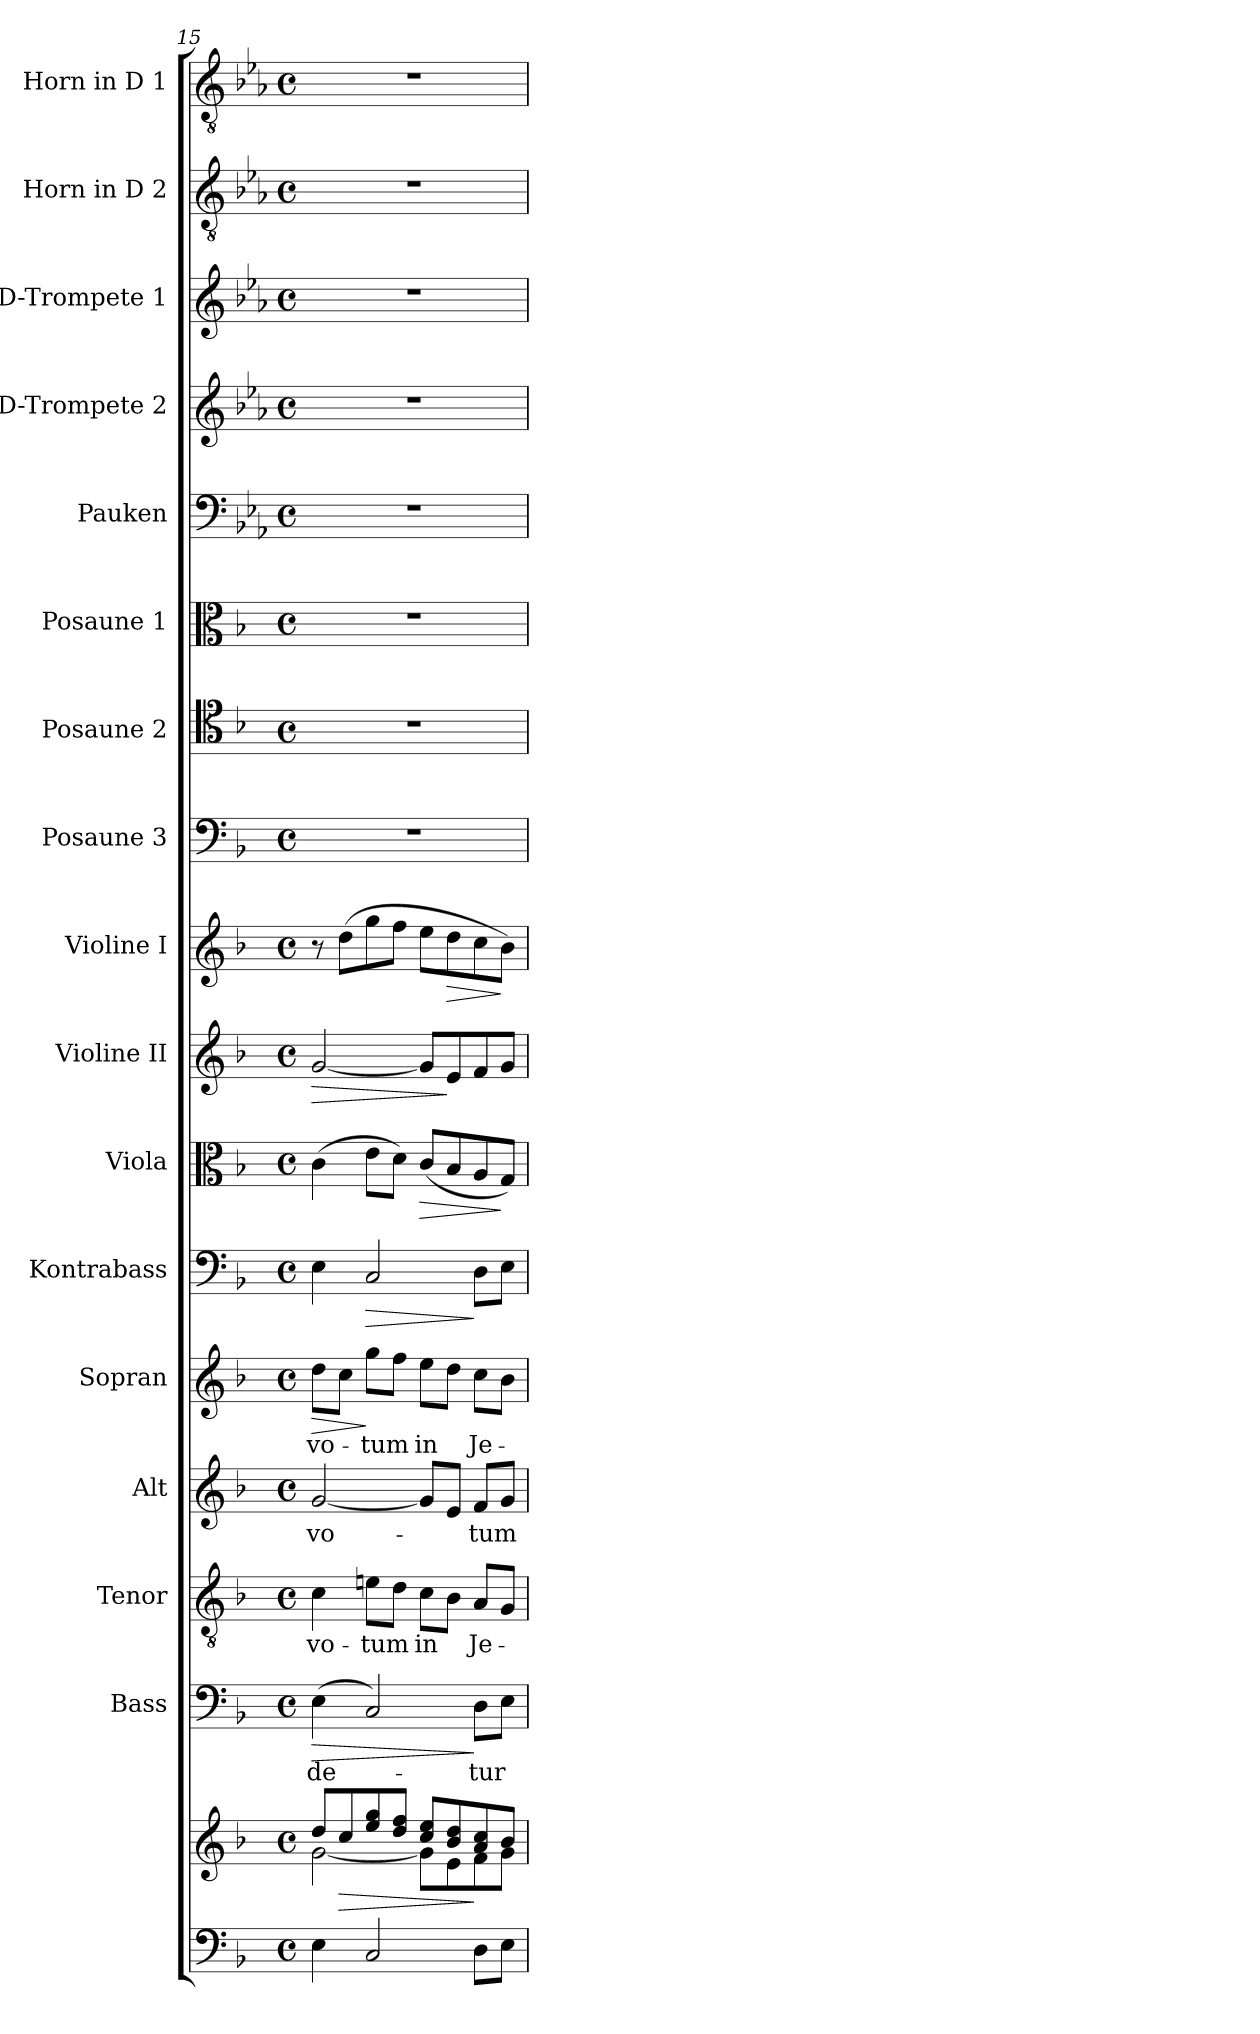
**kern	**kern	**dynam	**kern	**text	**dynam	**kern	**text	**kern	**text	**kern	**text	**dynam	**kern	**dynam	**kern	**dynam	**kern	**dynam	**kern	**dynam	**kern	**kern	**kern	**kern	**kern	**kern	**kern	**kern
*part17	*part17	*part17	*part16	*part16	*part16	*part15	*part15	*part14	*part14	*part13	*part13	*part13	*part12	*part12	*part11	*part11	*part10	*part10	*part9	*part9	*part8	*part7	*part6	*part5	*part4	*part3	*part2	*part1
*staff18	*staff17	*staff17/18	*staff16	*staff16	*staff16	*staff15	*staff15	*staff14	*staff14	*staff13	*staff13	*staff13	*staff12	*staff12	*staff11	*staff11	*staff10	*staff10	*staff9	*staff9	*staff8	*staff7	*staff6	*staff5	*staff4	*staff3	*staff2	*staff1
*	*	*	*I"Bass	*	*	*I"Tenor	*	*I"Alt	*	*I"Sopran	*	*	*I"Kontrabass	*	*I"Viola	*	*I"Violine II	*	*I"Violine I	*	*I"Posaune 3	*I"Posaune 2	*I"Posaune 1	*I"Pauken	*I"D-Trompete 2	*I"D-Trompete 1	*I"Horn in D 2	*I"Horn in D 1
*	*	*	*I'B.	*	*	*I'T.	*	*I'A.	*	*I'S.	*	*	*I'Kb.	*	*I'Vla.	*	*I'Vl. II	*	*I'Vl. I	*	*I'Pos. 3	*I'Pos. 2	*I'Pos. 1	*I'Pk.	*I'D Trp. 2	*I'D Trp. 1	*I'Hrn. 2	*I'Hrn. 1
*clefF4	*clefG2	*	*clefF4	*	*	*clefGv2	*	*clefG2	*	*clefG2	*	*	*clefF4	*	*clefC3	*	*clefG2	*	*clefG2	*	*clefF4	*clefC4	*clefC3	*clefF4	*clefG2	*clefG2	*clefGv2	*clefGv2
*	*	*	*	*	*	*	*	*	*	*	*	*	*ITrd7c12	*	*	*	*	*	*	*	*	*	*	*ITrd-1c-2	*ITrd-1c-2	*ITrd-1c-2	*ITrd-1c-2	*ITrd-1c-2
*k[b-]	*k[b-]	*	*k[b-]	*	*	*k[b-]	*	*k[b-]	*	*k[b-]	*	*	*k[b-]	*	*k[b-]	*	*k[b-]	*	*k[b-]	*	*k[b-]	*k[b-]	*k[b-]	*k[b-]	*k[b-]	*k[b-]	*k[b-]	*k[b-]
*F:	*F:	*	*F:	*	*	*F:	*	*F:	*	*F:	*	*	*F:	*	*F:	*	*F:	*	*F:	*	*F:	*F:	*F:	*F:	*F:	*F:	*F:	*F:
*M4/4	*M4/4	*	*M4/4	*	*	*M4/4	*	*M4/4	*	*M4/4	*	*	*M4/4	*	*M4/4	*	*M4/4	*	*M4/4	*	*M4/4	*M4/4	*M4/4	*M4/4	*M4/4	*M4/4	*M4/4	*M4/4
*met(c)	*met(c)	*	*met(c)	*	*	*met(c)	*	*met(c)	*	*met(c)	*	*	*met(c)	*	*met(c)	*	*met(c)	*	*met(c)	*	*met(c)	*met(c)	*met(c)	*met(c)	*met(c)	*met(c)	*met(c)	*met(c)
=15	=15	=15	=15	=15	=15	=15	=15	=15	=15	=15	=15	=15	=15	=15	=15	=15	=15	=15	=15	=15	=15	=15	=15	=15	=15	=15	=15	=15
*	*^	*	*	*	*	*	*	*	*	*	*	*	*	*	*	*	*	*	*	*	*	*	*	*	*	*	*	*
!	!	!	!	!	!LO:LY:b	!LO:HP:b	!	!LO:LY:b	!	!LO:LY:b	!	!LO:LY:b	!LO:HP:b	!	!	!	!	!	!LO:HP:b	!	!	!	!	!	!	!	!	!	!
4E\	8dd/L	[<2g\	.	(>4E\	-de-	>	4c\	vo-	[2g/	vo-	8dd\L	vo-	>	4EE\	.	(>4c\	.	[2g/	>	8r	.	1r	1r	1r	1r	1r	1r	1r	1r
!	!	!	!LO:HP:b	!	!	!	!	!	!	!	!	!	!	!	!	!	!	!	!	!	!	!	!	!	!	!	!	!	!
.	8cc/	.	>	.	.	.	.	.	.	.	8cc\J	.	.	.	.	.	.	.	.	(>8dd\L	.	.	.	.	.	.	.	.	.
!	!	!	!	!	!	!	!	!LO:LY:b	!	!	!	!LO:LY:b	!	!	!LO:HP:b	!	!	!	!	!	!	!	!	!	!	!	!	!	!
2C/	8ee/ 8gg/	.	.	2C/)	.	.	8en\L	-tum	.	.	8gg\L	-tum	]	2CC/	>	8e\L	.	.	.	8gg\	.	.	.	.	.	.	.	.	.
.	8dd/ 8ff/J	.	.	.	.	.	8d\J	.	.	.	8ff\J	.	.	.	.	8d\J)	.	.	.	8ff\J	.	.	.	.	.	.	.	.	.
!	!	!	!	!	!	!	!	!LO:LY:b	!	!	!	!LO:LY:b	!	!	!	!	!LO:HP:b	!	!	!	!	!	!	!	!	!	!	!	!
.	8cc/ 8ee/L	8g\L]	.	.	.	.	8c\L	in	8g/L]	.	8ee\L	in	.	.	.	(<8c/L	>	8g/L]	.	8ee\L	.	.	.	.	.	.	.	.	.
!	!	!	!	!	!	!	!	!	!	!	!	!	!	!	!	!	!	!	!	!	!LO:HP:b	!	!	!	!	!	!	!	!
.	8b-/ 8dd/	8e\	.	.	.	.	8B-\J	.	8e/J	.	8dd\J	.	.	.	.	8B-/	.	8e/	]	8dd\	>	.	.	.	.	.	.	.	.
!	!	!	!	!	!LO:LY:b	!	!	!LO:LY:b	!	!LO:LY:b	!	!LO:LY:b	!	!	!	!	!	!	!	!	!	!	!	!	!	!	!	!	!
8D\L	8a/ 8cc/	8f\	]	8D\L	-tur	]	8A/L	Je-	8f/L	-tum	8cc\L	Je-	.	8DD\L	]	8A/	.	8f/	.	8cc\	.	.	.	.	.	.	.	.	.
8E\J	8b-/J	8g\J	.	8E\J	.	.	8G/J	.	8g/J	.	8b-\J	.	.	8EE\J	.	8G/J)	]	8g/J	.	8b-\J)	]	.	.	.	.	.	.	.	.
*	*v	*v	*	*	*	*	*	*	*	*	*	*	*	*	*	*	*	*	*	*	*	*	*	*	*	*	*	*	*
=	=	=	=	=	=	=	=	=	=	=	=	=	=	=	=	=	=	=	=	=	=	=	=	=	=	=	=	=
*-	*-	*-	*-	*-	*-	*-	*-	*-	*-	*-	*-	*-	*-	*-	*-	*-	*-	*-	*-	*-	*-	*-	*-	*-	*-	*-	*-	*-
